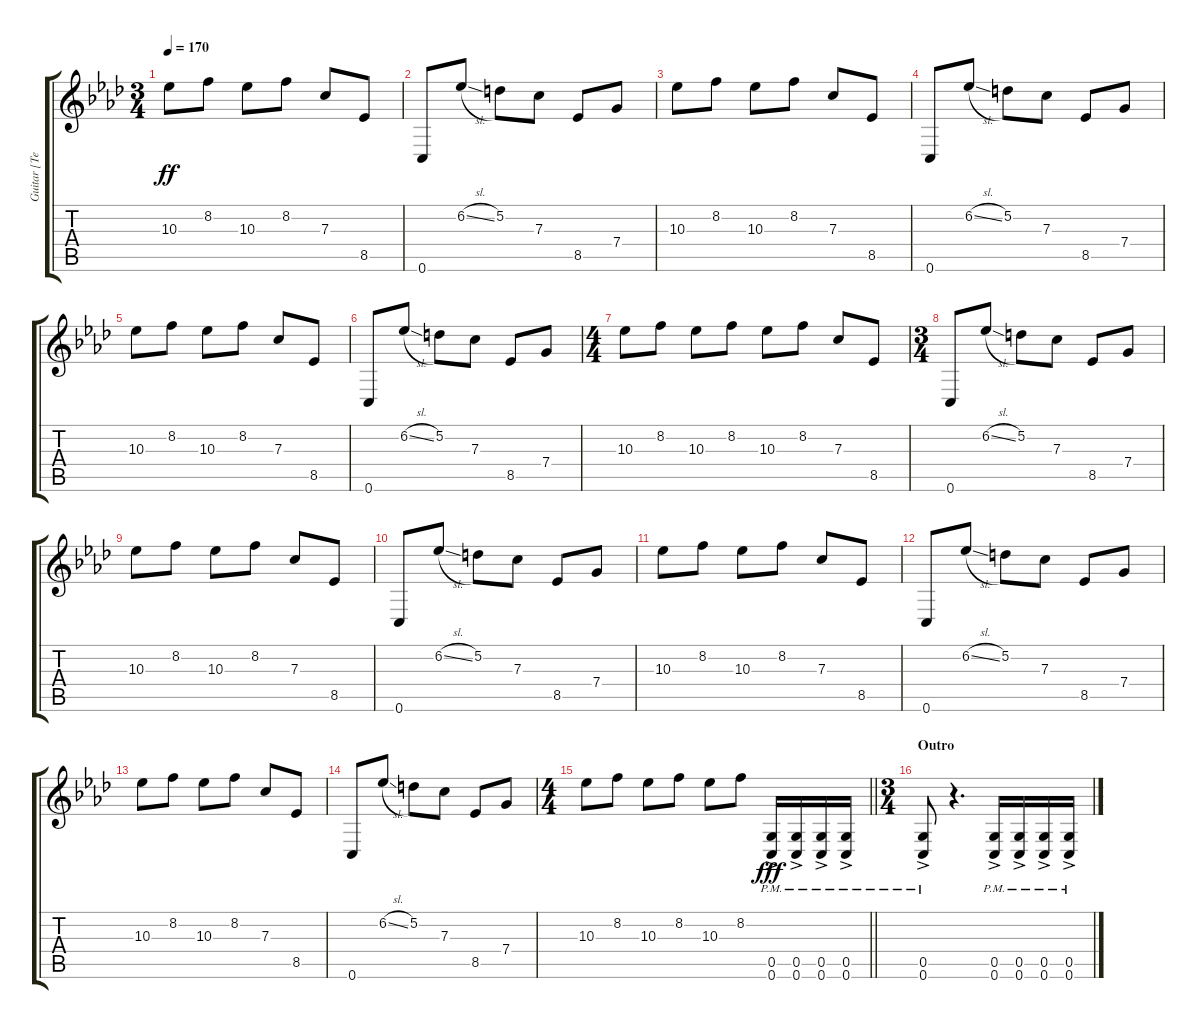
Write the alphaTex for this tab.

\track ("Guitar [Teppei]" "Guitar [Te") {instrument distortionguitar}
\staff {score tabs}
\tuning (D4 A3 F3 C3 G2 C2) {hide}
\ts (3 4)
\tempo 170
\clef g2
\ks ab
10.3.8{dy ff} 8.2.8 10.3.8 8.2.8 7.3.8 8.5.8 |
0.6.8 6.2{sl}.8 5.2.8 7.3.8 8.5.8 7.4.8 |
10.3.8 8.2.8 10.3.8 8.2.8 7.3.8 8.5.8 |
0.6.8 6.2{sl}.8 5.2.8 7.3.8 8.5.8 7.4.8 |
10.3.8 8.2.8 10.3.8 8.2.8 7.3.8 8.5.8 |
0.6.8 6.2{sl}.8 5.2.8 7.3.8 8.5.8 7.4.8 |
\ts (4 4)
10.3.8 8.2.8 10.3.8 8.2.8 10.3.8 8.2.8 7.3.8 8.5.8 |
\ts (3 4)
0.6.8 6.2{sl}.8 5.2.8 7.3.8 8.5.8 7.4.8 |
10.3.8 8.2.8 10.3.8 8.2.8 7.3.8 8.5.8 |
0.6.8 6.2{sl}.8 5.2.8 7.3.8 8.5.8 7.4.8 |
10.3.8 8.2.8 10.3.8 8.2.8 7.3.8 8.5.8 |
0.6.8 6.2{sl}.8 5.2.8 7.3.8 8.5.8 7.4.8 |
10.3.8 8.2.8 10.3.8 8.2.8 7.3.8 8.5.8 |
0.6.8 6.2{sl}.8 5.2.8 7.3.8 8.5.8 7.4.8 |
\ts (4 4)
\barLineRight lightlight
10.3.8 8.2.8 10.3.8 8.2.8 10.3.8 8.2.8 (0.5{ac pm} 0.6{ac pm}).16{dy fff} (0.5{ac pm} 0.6{ac pm}).16 (0.5{ac pm} 0.6{ac pm}).16 (0.5{ac pm} 0.6{ac pm}).16 |
\ts (3 4)
\section ("" "Outro")
(0.5{ac pm} 0.6{ac pm}).8 r.4{d} (0.5{ac pm} 0.6{ac pm}).16 (0.5{ac pm} 0.6{ac pm}).16 (0.5{ac pm} 0.6{ac pm}).16 (0.5{ac pm} 0.6{ac pm}).16
